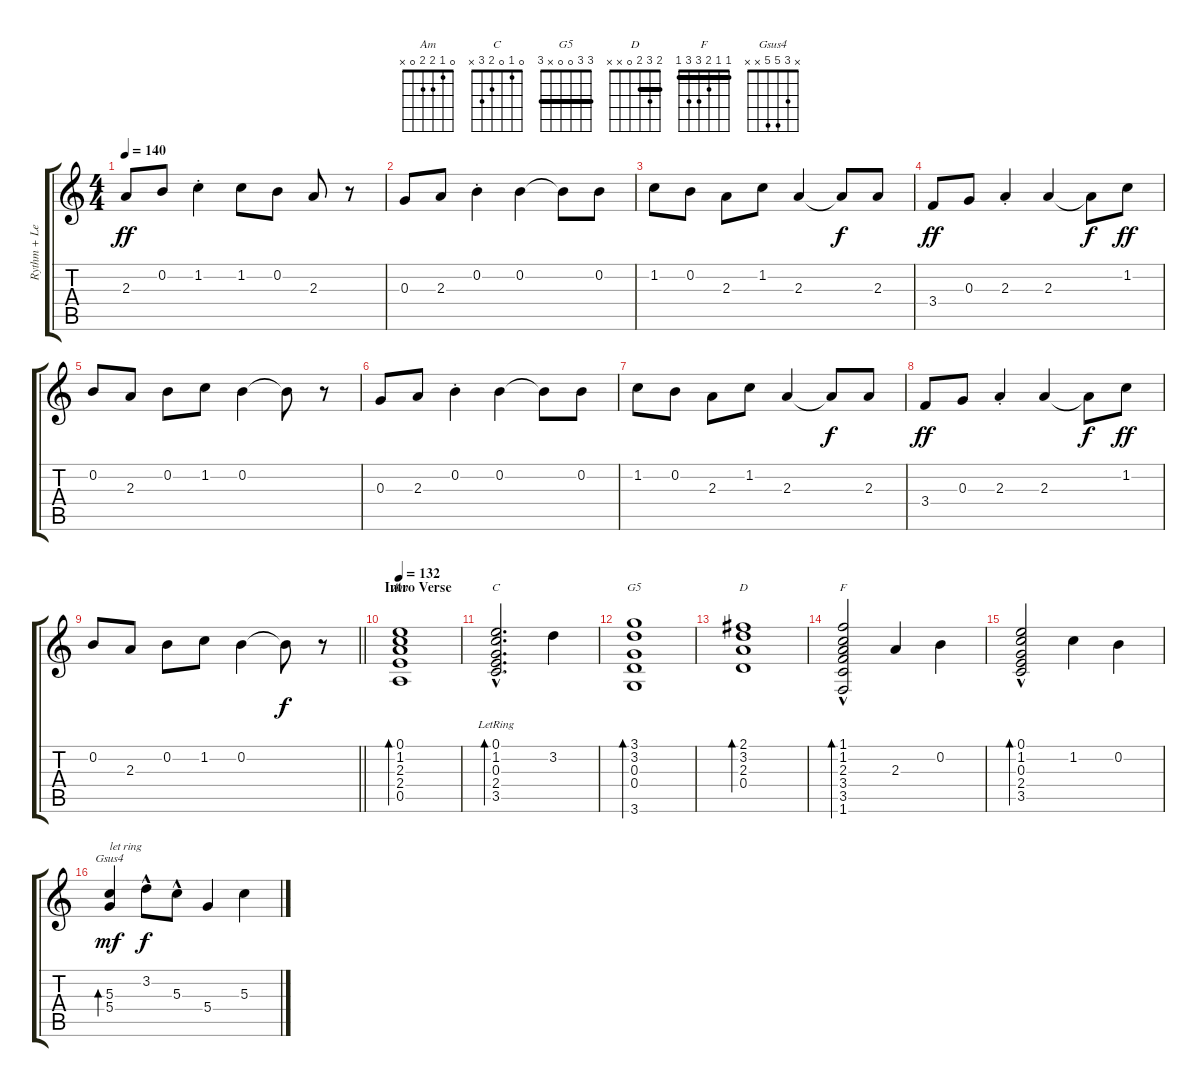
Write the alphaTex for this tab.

\track ("Rythm + Lead RP" "Rythm + Le") {instrument electricguitarjazz}
\staff {score tabs}
\tuning (E4 B3 G3 D3 A2 E2) {hide}
\chord ("Am" 0 1 2 2 0 x)
\chord ("C" 0 1 0 2 3 x)
\chord ("G5" 3 3 0 0 x 3) {barre 3}
\chord ("D" 2 3 2 0 x x) {barre 2}
\chord ("F" 1 1 2 3 3 1) {barre 1}
\chord ("Gsus4" x 3 5 5 x x)
\ts (4 4)
\tempo 140
\clef g2
\ks c
2.3.8{dy ff} 0.2.8 1.2{st}.4 1.2.8 0.2.8 2.3.8 r.8 |
0.3.8 2.3.8 0.2{st}.4 0.2.4 0.2{t}.8 0.2.8 |
1.2.8 0.2.8 2.3.8 1.2.8 2.3.4 2.3{t}.8{dy f} 2.3.8 |
3.4.8{dy ff} 0.3.8 2.3{st}.4 2.3.4 2.3{t}.8{dy f} 1.2.8{dy ff} |
0.2.8 2.3.8 0.2.8 1.2.8 0.2.4 0.2{t}.8 r.8 |
0.3.8 2.3.8 0.2{st}.4 0.2.4 0.2{t}.8 0.2.8 |
1.2.8 0.2.8 2.3.8 1.2.8 2.3.4 2.3{t}.8{dy f} 2.3.8 |
3.4.8{dy ff} 0.3.8 2.3{st}.4 2.3.4 2.3{t}.8{dy f} 1.2.8{dy ff} |
\barLineRight lightlight
0.2.8 2.3.8 0.2.8 1.2.8 0.2.4 0.2{t}.8{dy f} r.8 |
\section ("" "Intro Verse")
\tempo 132
(0.1 1.2 2.3 2.4 0.5).1{bd 240 ch "Am"} |
(0.1{hac lr} 1.2{hac lr} 0.3{hac lr} 2.4{hac lr} 3.5{hac lr}).2{d bd 240 ch "C"} 3.2.4 |
(3.1 3.2 0.3 0.4 3.6).1{bd 240 ch "G5"} |
(2.1 3.2 2.3 0.4).1{bd 240 ch "D"} |
(1.1{hac} 1.2{hac} 2.3 3.4{hac} 3.5{hac} 1.6{hac}).2{bd 240 ch "F"} 2.3.4 0.2.4 |
(0.1{hac} 1.2 0.3{hac} 2.4{hac} 3.5{hac}).2{bd 240} 1.2.4 0.2.4 |
(5.3 5.4).4{bd 60 ch "Gsus4" txt "let ring" dy mf} 3.2{hac}.8{dy f} 5.3{hac}.8 5.4.4 5.3.4
